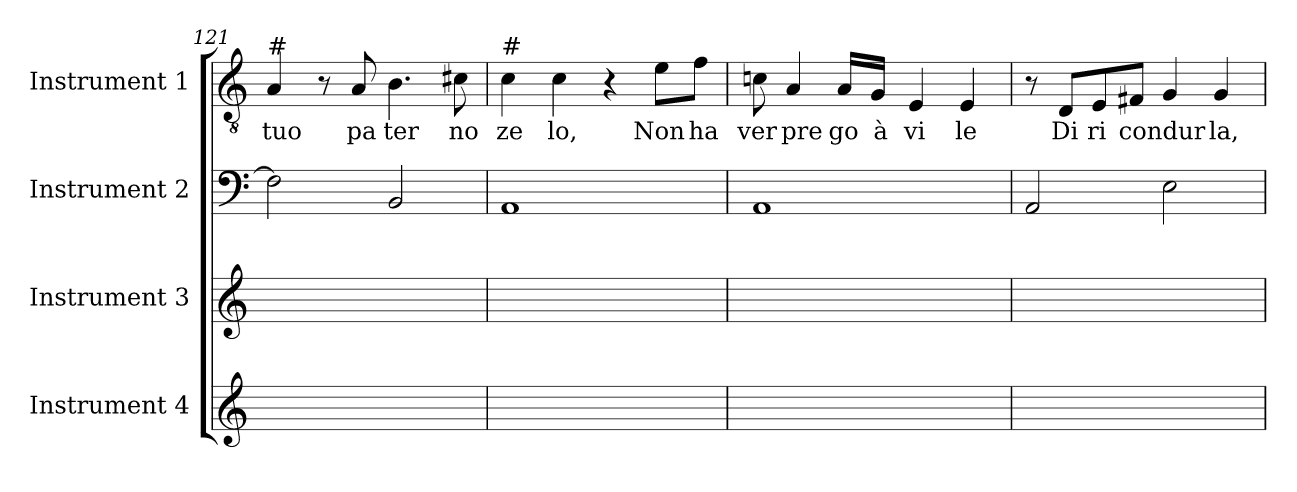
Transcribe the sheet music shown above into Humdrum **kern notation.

**kern	**kern	**kern	**kern	**text
*part4	*part3	*part2	*part1	*part1
*staff4	*staff3	*staff2	*staff1	*staff1
*I"Instrument 4	*I"Instrument 3	*I"Instrument 2	*I"Instrument 1	*
*clefG2	*clefG2	*clefF4	*clefGv2	*
*k[]	*k[]	*k[]	*k[]	*
=121	=121	=121	=121	=121
!	!	!	!LO:TX:a:t=#	!
!	!	!	!	!LO:LY:b
1ryy	1ryy	2F#\]	4A/	tuo
.	.	.	8r	.
!	!	!	!	!LO:LY:b
.	.	.	8A/	pa
!	!	!	!	!LO:LY:b
.	.	2BB/	4.B\	ter
!	!	!	!	!LO:LY:b
.	.	.	8c#X\	no
=122	=122	=122	=122	=122
!	!	!	!LO:TX:a:t=#	!
!	!	!	!	!LO:LY:b
1ryy	1ryy	1AA	4c\	ze
!	!	!	!	!LO:LY:b
.	.	.	4c\	lo,
.	.	.	4r	.
!	!	!	!	!LO:LY:b
.	.	.	8e\L	Non
!	!	!	!	!LO:LY:b
.	.	.	8f\J	ha
=123	=123	=123	=123	=123
!	!	!	!	!LO:LY:b
1ryy	1ryy	1AA	8cn\	ver
!	!	!	!	!LO:LY:b
.	.	.	4A/	pre
!	!	!	!	!LO:LY:b
.	.	.	16A/LL	go
!	!	!	!	!LO:LY:b
.	.	.	16G/JJ	à
!	!	!	!	!LO:LY:b
.	.	.	4E/	vi
!	!	!	!	!LO:LY:b
.	.	.	4E/	le
!!LO:PB:g=z
=124	=124	=124	=124	=124
1ryy	1ryy	2AA/	8r	.
!	!	!	!	!LO:LY:b
.	.	.	8D/L	Di
!	!	!	!	!LO:LY:b
.	.	.	8E/	ri
!	!	!	!	!LO:LY:b
.	.	.	8F#X/J	condur
.	.	2E\	4G/	.
!	!	!	!	!LO:LY:b
.	.	.	4G/	la,
=	=	=	=	=
*-	*-	*-	*-	*-
